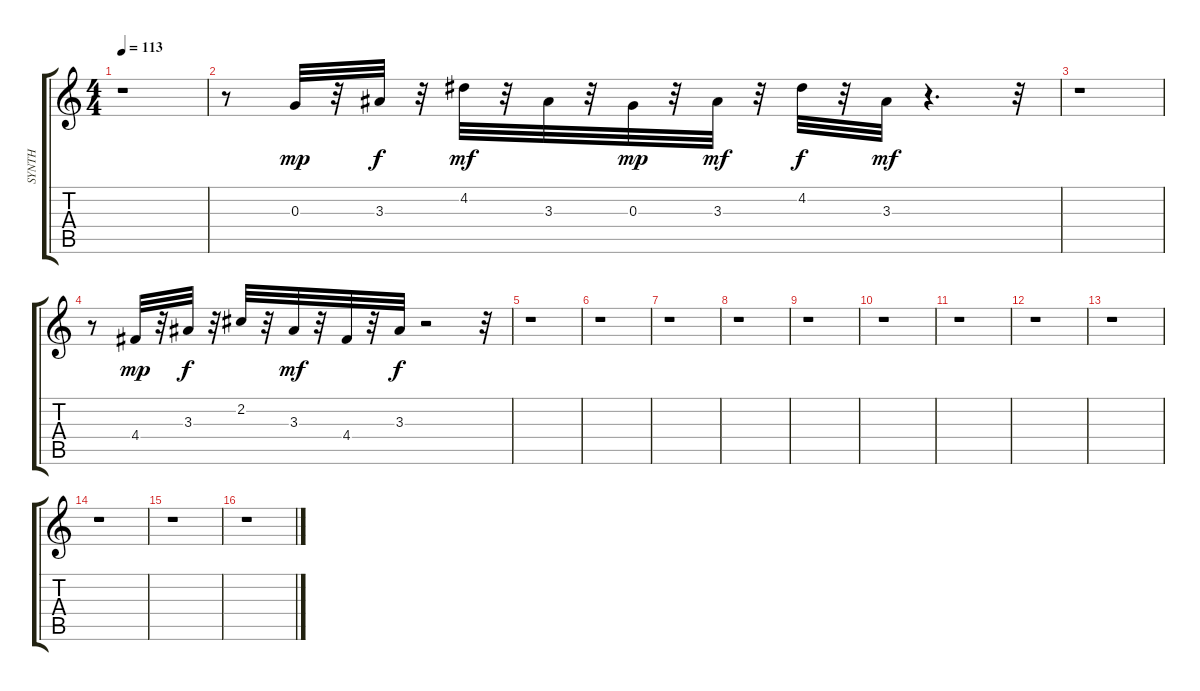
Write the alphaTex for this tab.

\track ("SYNTH" "SYNTH") {instrument synthbass1}
\staff {score tabs}
\tuning (E4 B3 G3 D3 A2 E2) {hide}
\ts (4 4)
\tempo 113
\clef g2
\ks c
r.1{dy mp} |
r.8 0.3.32 r.32 3.3.32{dy f} r.32 4.2.32{dy mf} r.32 3.3.32 r.32 0.3.32{dy mp} r.32 3.3.32{dy mf} r.32 4.2.32{dy f} r.32 3.3.32{dy mf} r.4{d} r.32 |
r.1 |
r.8 4.4.32{dy mp} r.32 3.3.32{dy f} r.32 2.2.32 r.32 3.3.32{dy mf} r.32 4.4.32 r.32 3.3.32{dy f} r.2 r.32 |
r.1 |
r.1 |
r.1 |
r.1 |
r.1 |
r.1 |
r.1 |
r.1 |
r.1 |
r.1 |
r.1 |
r.1
